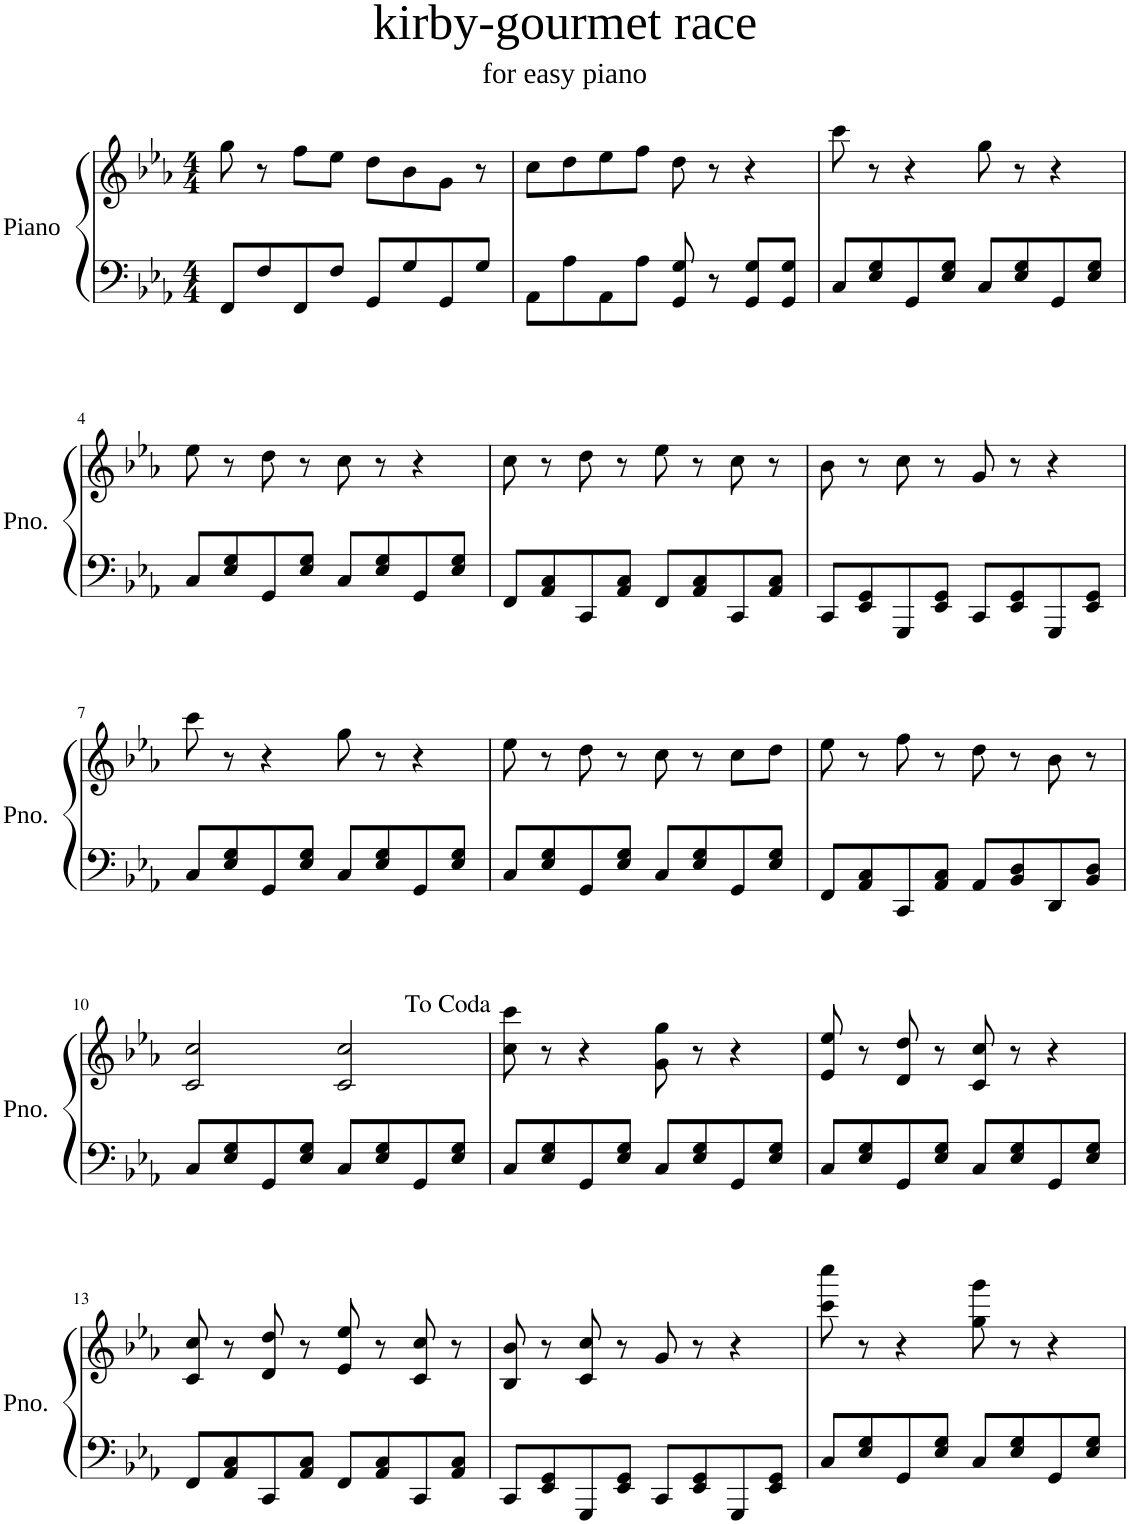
**kern	**kern
*part1	*part1
*staff2	*staff1
*I"Piano	*
*I'Pno.	*
*clefF4	*clefG2
*k[b-e-a-]	*k[b-e-a-]
*M4/4	*M4/4
=1	=1
8FF/L	8gg\
8F/	8r
8FF/	8ff\L
8F/J	8ee-\J
8GG/L	8dd\L
8G/	8b-\
8GG/	8g\J
8G/J	8r
=2	=2
8AA-\L	8cc\L
8A-\	8dd\
8AA-\	8ee-\
8A-\J	8ff\J
8GG/ 8G/	8dd\
8r	8r
8GG/ 8G/L	4r
8GG/ 8G/J	.
=3	=3
8C/L	8ccc\
8E-/ 8G/	8r
8GG/	4r
8E-/ 8G/J	.
8C/L	8gg\
8E-/ 8G/	8r
8GG/	4r
8E-/ 8G/J	.
!!LO:LB:g=z
=4	=4
8C/L	8ee-\
8E-/ 8G/	8r
8GG/	8dd\
8E-/ 8G/J	8r
8C/L	8cc\
8E-/ 8G/	8r
8GG/	4r
8E-/ 8G/J	.
=5	=5
8FF/L	8cc\
8AA-/ 8C/	8r
8CC/	8dd\
8AA-/ 8C/J	8r
8FF/L	8ee-\
8AA-/ 8C/	8r
8CC/	8cc\
8AA-/ 8C/J	8r
=6	=6
8CC/L	8b-\
8EE-/ 8GG/	8r
8GGG/	8cc\
8EE-/ 8GG/J	8r
8CC/L	8g/
8EE-/ 8GG/	8r
8GGG/	4r
8EE-/ 8GG/J	.
!!LO:LB:g=z
=7	=7
8C/L	8ccc\
8E-/ 8G/	8r
8GG/	4r
8E-/ 8G/J	.
8C/L	8gg\
8E-/ 8G/	8r
8GG/	4r
8E-/ 8G/J	.
=8	=8
8C/L	8ee-\
8E-/ 8G/	8r
8GG/	8dd\
8E-/ 8G/J	8r
8C/L	8cc\
8E-/ 8G/	8r
8GG/	8cc\L
8E-/ 8G/J	8dd\J
=9	=9
8FF/L	8ee-\
8AA-/ 8C/	8r
8CC/	8ff\
8AA-/ 8C/J	8r
8AA-/L	8dd\
8BB-/ 8D/	8r
8DD/	8b-\
8BB-/ 8D/J	8r
!!LO:LB:g=z
=10	=10
8C/L	2c/ 2cc/
8E-/ 8G/	.
8GG/	.
8E-/ 8G/J	.
8C/L	2c/ 2cc/
8E-/ 8G/	.
8GG/	.
8E-/ 8G/J	.
=11	=11
8C/L	8cc\ 8ccc\
8E-/ 8G/	8r
8GG/	4r
8E-/ 8G/J	.
8C/L	8g\ 8gg\
8E-/ 8G/	8r
8GG/	4r
8E-/ 8G/J	.
=12	=12
8C/L	8e-/ 8ee-/
8E-/ 8G/	8r
8GG/	8d/ 8dd/
8E-/ 8G/J	8r
8C/L	8c/ 8cc/
8E-/ 8G/	8r
8GG/	4r
8E-/ 8G/J	.
!!LO:LB:g=z
=13	=13
8FF/L	8c/ 8cc/
8AA-/ 8C/	8r
8CC/	8d/ 8dd/
8AA-/ 8C/J	8r
8FF/L	8e-/ 8ee-/
8AA-/ 8C/	8r
8CC/	8c/ 8cc/
8AA-/ 8C/J	8r
=14	=14
8CC/L	8B-/ 8b-/
8EE-/ 8GG/	8r
8GGG/	8c/ 8cc/
8EE-/ 8GG/J	8r
8CC/L	8g/
8EE-/ 8GG/	8r
8GGG/	4r
8EE-/ 8GG/J	.
=15	=15
8C/L	8ccc\ 8cccc\
8E-/ 8G/	8r
8GG/	4r
8E-/ 8G/J	.
8C/L	8gg\ 8ggg\
8E-/ 8G/	8r
8GG/	4r
8E-/ 8G/J	.
=	=
*-	*-
